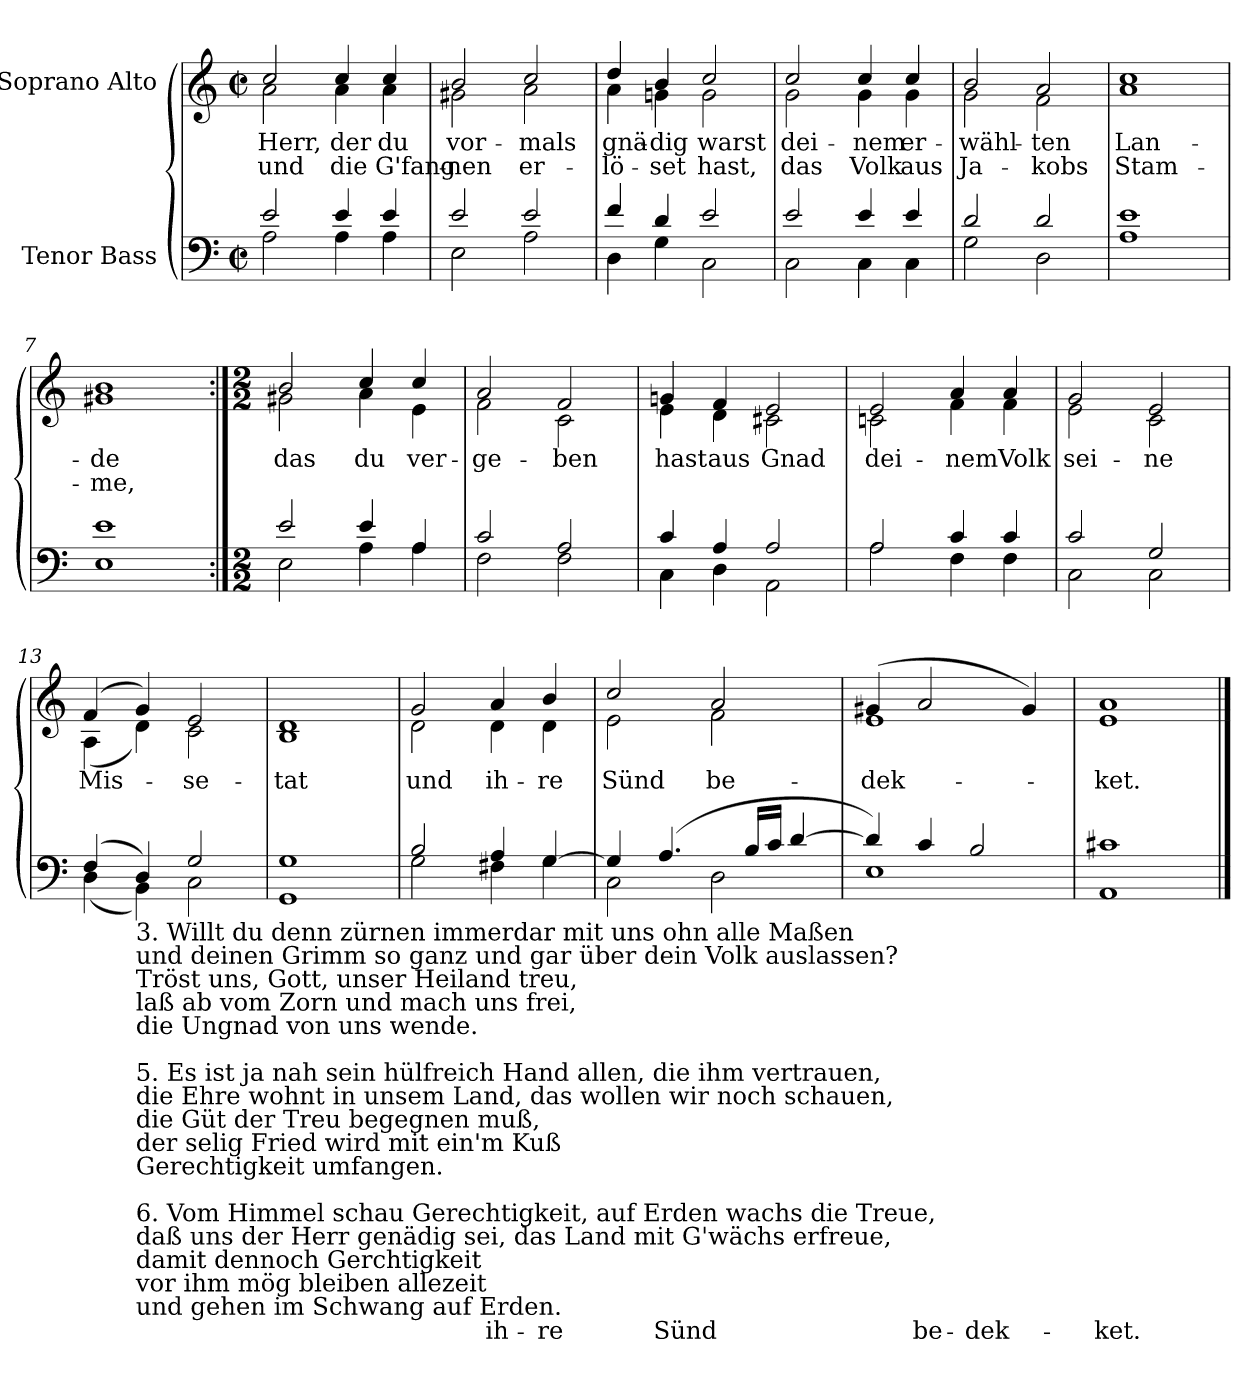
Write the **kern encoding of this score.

**kern	**text	**kern	**text	**text
*part2	*part2	*part1	*part1	*part1
*staff2	*staff2	*staff1	*staff1	*staff1
*I"Tenor Bass	*	*I"Soprano Alto	*	*
*clefF4	*	*clefG2	*	*
*k[]	*	*k[]	*	*
*C:	*	*C:	*	*
*M2/2	*	*M2/2	*	*
*met(c|)	*	*met(c|)	*	*
=1	=1	=1	=1	=1
*^	*	*	*	*
!	!	!	!LO:TX:a:cj:t=Cornelius Becker\n(1561-1604)	!	!
!	!	!	!LO:TX:a:cj:t=Psalm 85, SWV 182	!	!
!	!	!	!LO:TX:a:cj:t=Heinrich Schütz\n(1585-1672)	!	!
!	!	!	!	!LO:LY:b	!LO:LY:b
*	*	*	*^	*	*
2e/	2A\	.	2cc/	2a\	Herr,	und
!	!	!	!	!	!LO:LY:b	!LO:LY:b
4e/	4A\	.	4cc/	4a\	der	die
!	!	!	!	!	!LO:LY:b	!LO:LY:b
4e/	4A\	.	4cc/	4a\	du	G'fang-
=2	=2	=2	=2	=2	=2	=2
!	!	!	!	!	!LO:LY:b	!LO:LY:b
2e/	2E\	.	2b/	2g#X\	-vor-	-nen
!	!	!	!	!	!LO:LY:b	!LO:LY:b
2e/	2A\	.	2cc/	2a\	mals	er-
=3	=3	=3	=3	=3	=3	=3
!	!	!	!	!	!LO:LY:b	!LO:LY:b
4f/	4D\	.	4dd/	4a\	-gnä-	-lö-
!	!	!	!	!	!LO:LY:b	!LO:LY:b
4d/	4G\	.	4b/	4gn\	-dig	set
!	!	!	!	!	!LO:LY:b	!LO:LY:b
2e/	2C\	.	2cc/	2g\	warst	hast,
=4	=4	=4	=4	=4	=4	=4
!	!	!	!	!	!LO:LY:b	!LO:LY:b
2e/	2C\	.	2cc/	2g\	dei-	-das
!	!	!	!	!	!LO:LY:b	!LO:LY:b
4e/	4C\	.	4cc/	4g\	nem	Volk
!	!	!	!	!	!LO:LY:b	!LO:LY:b
4e/	4C\	.	4cc/	4g\	er-	-aus
=5	=5	=5	=5	=5	=5	=5
!	!	!	!	!	!LO:LY:b	!LO:LY:b
2d/	2G\	.	2b/	2g\	wähl-	-Ja-
!	!	!	!	!	!LO:LY:b	!LO:LY:b
2d/	2D\	.	2a/	2f\	-ten	kobs
=6	=6	=6	=6	=6	=6	=6
!	!	!	!	!	!LO:LY:b	!LO:LY:b
1e/	1A\	.	1cc/	1a\	Lan-	-Stam-
=7	=7	=7	=7	=7	=7	=7
!	!	!	!	!	!LO:LY:b	!LO:LY:b
1e/	1E\	.	1b/	1g#X\	-de	me,
!!LO:LB:g=z	!!
=8:|!	=8:|!	=8:|!	=8:|!	=8:|!	=8:|!	=8:|!
*M2/2	*	*	*M2/2	*	*	*
!	!	!	!	!	!LO:LY:b	!
2e/	2E\	.	2b/	2g#X\	das	.
!	!	!	!	!	!LO:LY:b	!
4e/	4A\	.	4cc/	4a\	du	.
!	!	!	!	!	!LO:LY:b	!
4A/	4A\	.	4cc/	4e\	ver-	.
=9	=9	=9	=9	=9	=9	=9
!	!	!	!	!	!LO:LY:b	!
2c/	2F\	.	2a/	2f\	-ge-	.
!	!	!	!	!	!LO:LY:b	!
2A/	2F\	.	2f/	2c\	-ben	.
=10	=10	=10	=10	=10	=10	=10
!	!	!	!	!	!LO:LY:b	!
4c/	4C\	.	4gn/	4e\	hast	.
!	!	!	!	!	!LO:LY:b	!
4A/	4D\	.	4f/	4d\	aus	.
!	!	!	!	!	!LO:LY:b	!
2A/	2AA\	.	2e/	2c#X\	Gnad	.
=11	=11	=11	=11	=11	=11	=11
!	!	!	!	!	!LO:LY:b	!
2A/	2A\	.	2e/	2cn\	dei-	.
!	!	!	!	!	!LO:LY:b	!
4c/	4F\	.	4a/	4f\	-nem	.
!	!	!	!	!	!LO:LY:b	!
4c/	4F\	.	4a/	4f\	Volk	.
=12	=12	=12	=12	=12	=12	=12
!	!	!	!	!	!LO:LY:b	!
2c/	2C\	.	2g/	2e\	sei-	.
!	!	!	!	!	!LO:LY:b	!
2G/	2C\	.	2e/	2c\	-ne	.
!!LO:LB:g=z	!!
=13	=13	=13	=13	=13	=13	=13
!	!	!	!	!	!LO:LY:b	!
(>4F/	(<4D\	.	(>4f/	(<4A\	Mis-	.
!LO:TX:b:t=3. Willt du denn zürnen immerdar mit uns ohn alle Maßen\nund deinen Grimm so ganz und gar über dein Volk auslassen?\nTröst uns, Gott, unser Heiland treu, \nlaß ab vom Zorn und mach uns frei,\ndie Ungnad von uns wende.\n\n5. Es ist ja nah sein hülfreich Hand allen, die ihm vertrauen,\ndie Ehre wohnt in unsem Land, das wollen wir noch schauen,\ndie Güt der Treu begegnen muß, \nder selig Fried wird mit ein'm Kuß\nGerechtigkeit umfangen.\n\n6. Vom Himmel schau Gerechtigkeit, auf Erden wachs die Treue,\ndaß uns der Herr genädig sei, das Land mit G'wächs erfreue,\ndamit dennoch Gerchtigkeit \nvor ihm mög bleiben allezeit\nund gehen im Schwang auf Erden.	!	!	!	!	!	!
4D/)	4BB\)	.	4g/)	4d\)	.	.
!	!	!	!	!	!LO:LY:b	!
2G/	2C\	.	2e/	2c\	se-	.
=14	=14	=14	=14	=14	=14	=14
!	!	!	!	!	!LO:LY:b	!
1G/	1GG\	.	1d/	1B\	-tat	.
=15	=15	=15	=15	=15	=15	=15
!	!	!	!	!	!LO:LY:b	!
2B/	2G\	.	2g/	2d\	und	.
!	!	!LO:LY:a	!	!	!LO:LY:b	!
4A/	4F#X\	ih-	4a/	4d\	ih-	.
!	!	!LO:LY:a	!	!	!LO:LY:b	!
[4G/	4G\	-re	4b/	4d\	-re	.
=16	=16	=16	=16	=16	=16	=16
!	!	!	!	!	!LO:LY:b	!
4G/]	2C\	.	2cc/	2e\	Sünd	.
!	!	!LO:LY:a	!	!	!	!
(>4.A/	.	Sünd	.	.	.	.
!	!	!	!	!	!LO:LY:b	!
.	2D\	.	2a/	2f\	be-	.
16B/LL	.	.	.	.	.	.
16c/JJ	.	.	.	.	.	.
[4d/	.	.	.	.	.	.
=17	=17	=17	=17	=17	=17	=17
!	!	!	!	!	!LO:LY:b	!
4d/])	1E\	.	(>4g#X/	1e\	-dek-	.
!	!	!LO:LY:a	!	!	!	!
4c/	.	be-	2a/	.	.	.
!	!	!LO:LY:a	!	!	!	!
2B/	.	-dek-	.	.	.	.
.	.	.	4g#/)	.	.	.
=18	=18	=18	=18	=18	=18	=18
!	!	!LO:LY:a	!	!	!LO:LY:b	!
1c#X/	1AA\	-ket.	1a/	1e\	ket.	.
*v	*v	*	*	*	*	*
*	*	*v	*v	*	*
==	==	==	==	==
*-	*-	*-	*-	*-
